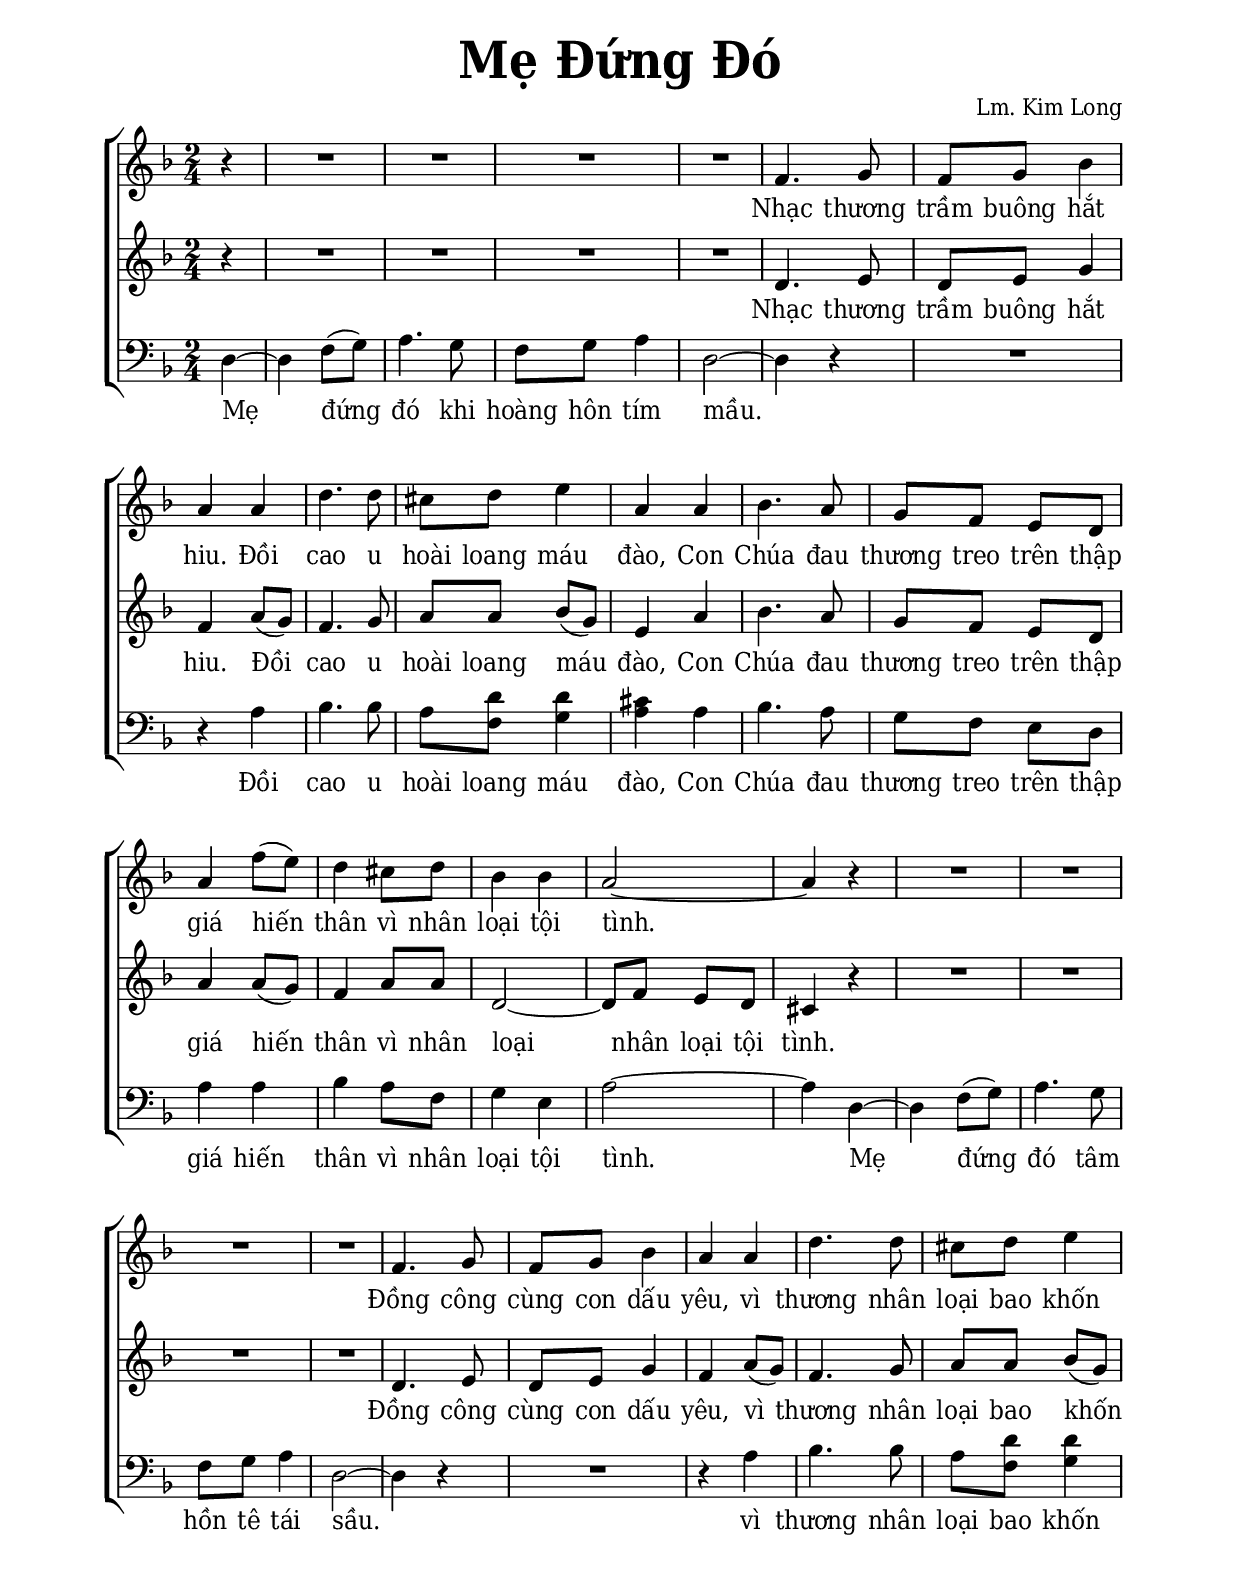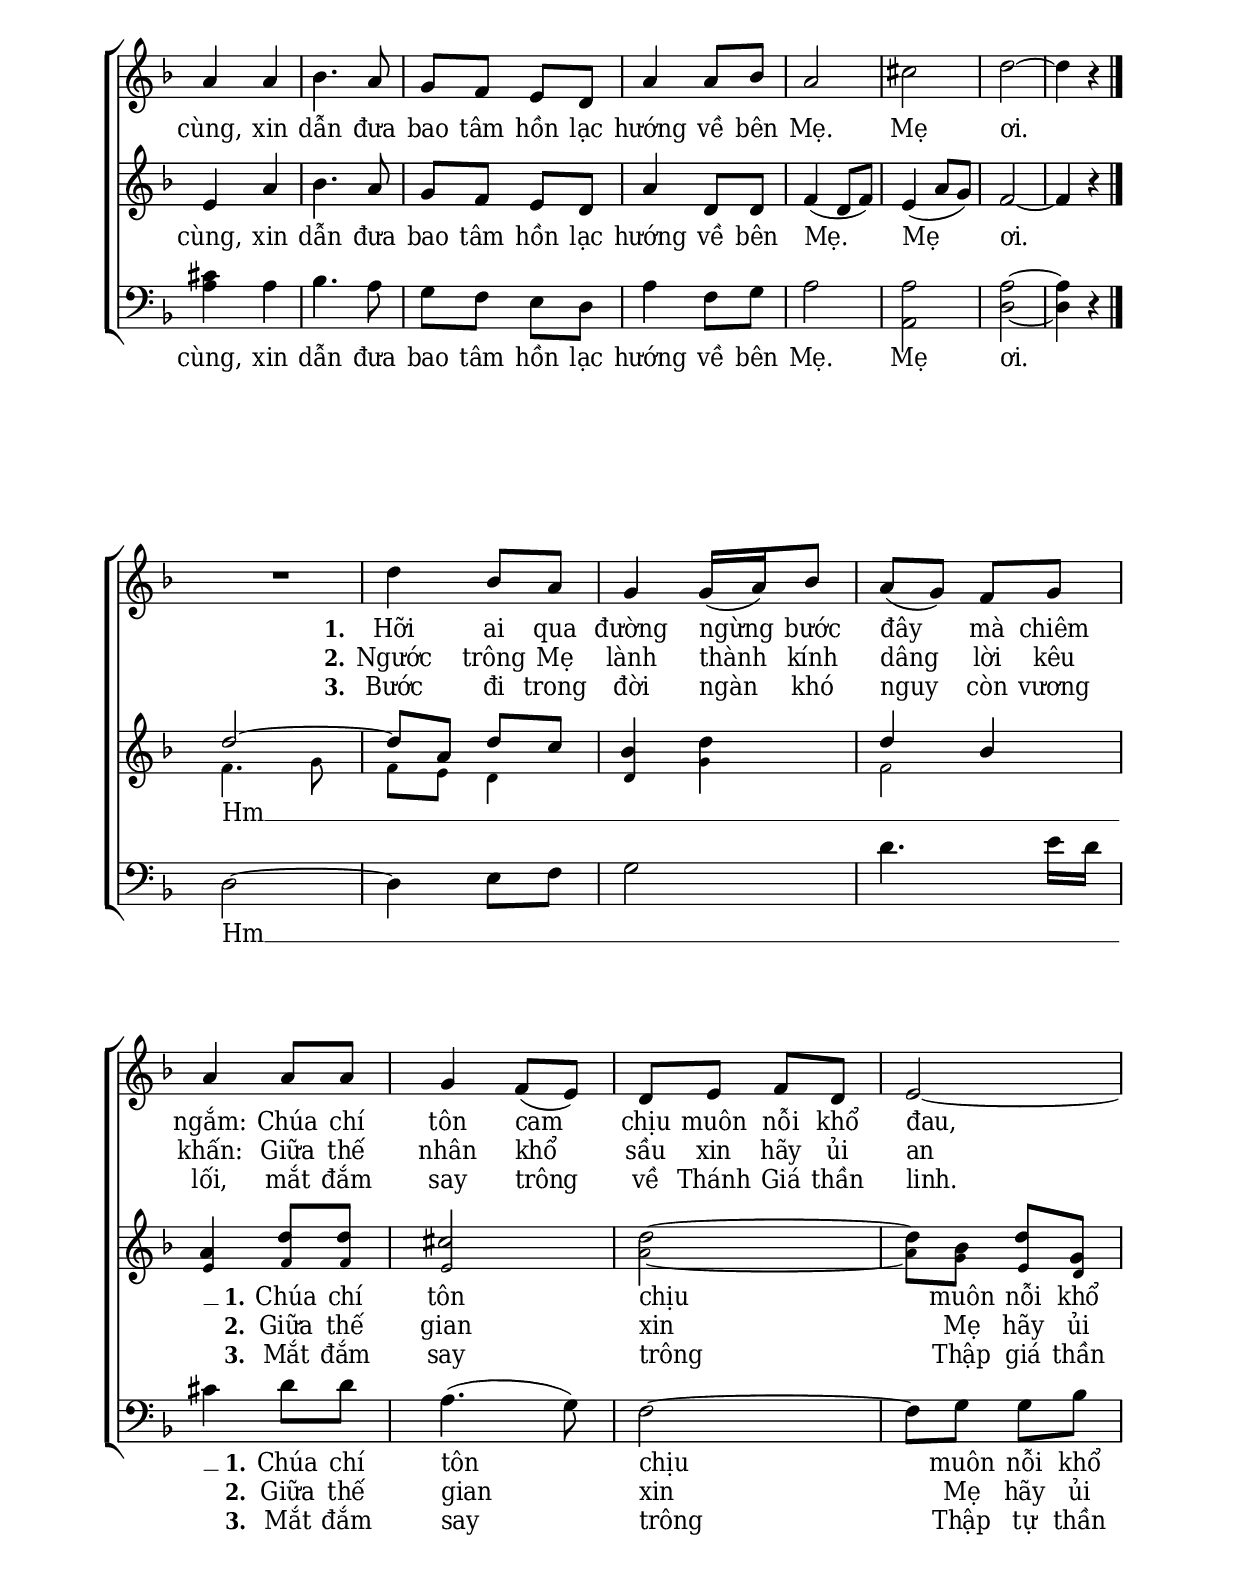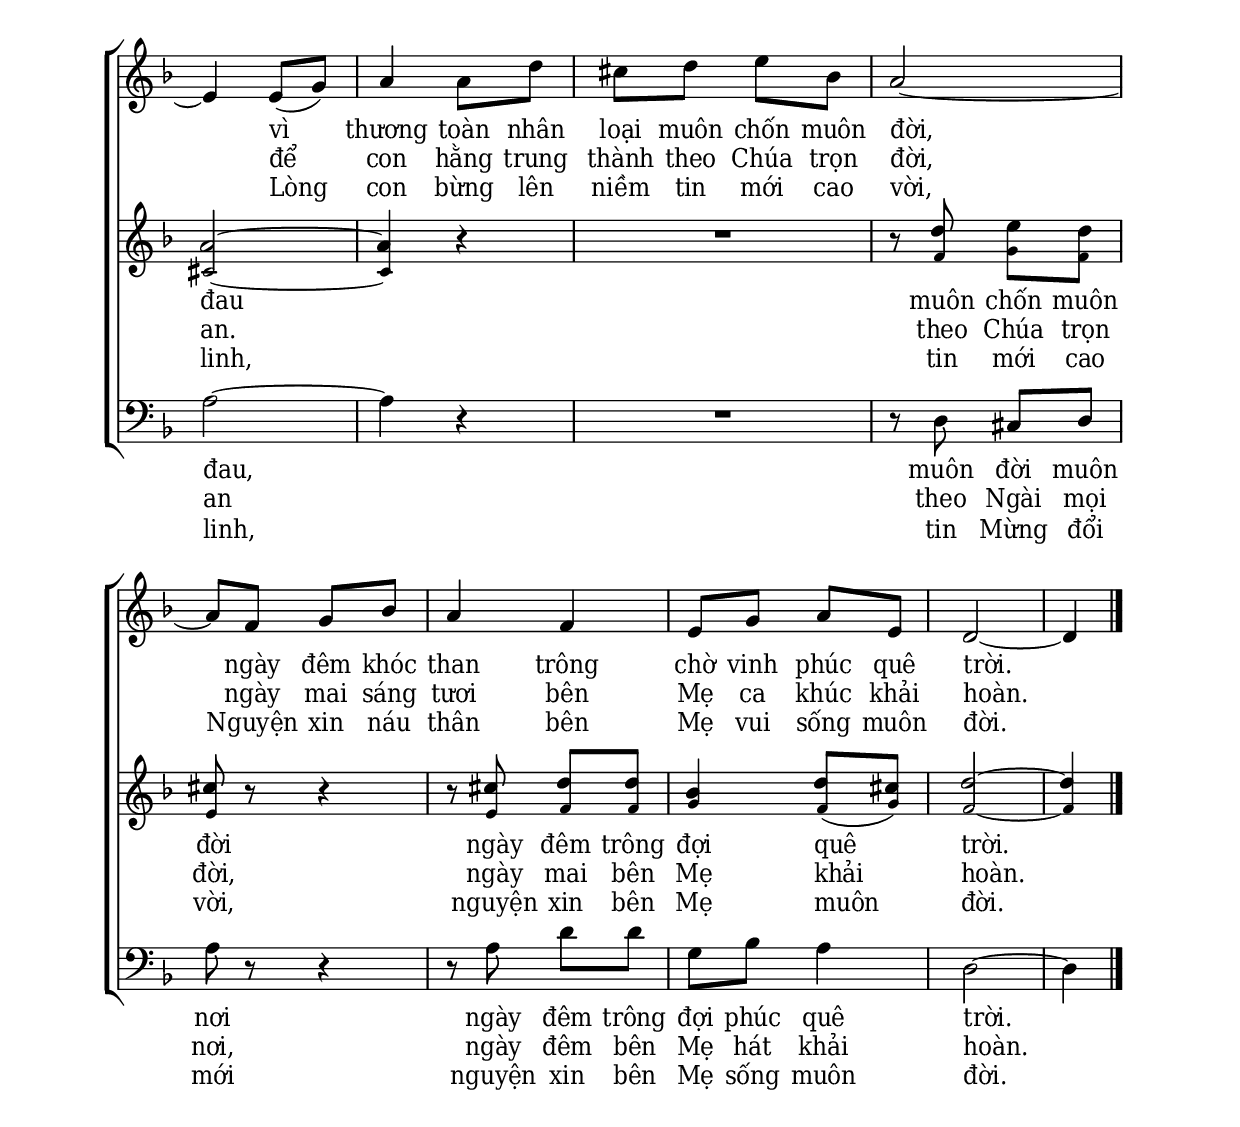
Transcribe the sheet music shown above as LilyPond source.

% Cài đặt chung
\version "2.22.1"
\include "english.ly"

\header {
  title = \markup { \fontsize #3 "Mẹ Đứng Đó" }
  composer = "Lm. Kim Long"
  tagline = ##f
}

% Nhạc
nhacDiepKhucSop = \relative c' {
  \partial 4 r4 |
  R2*4
  f4. g8 |
  f g bf4 |
  a a |
  d4. d8 |
  cs d e4 |
  a, a |
  bf4. a8 |
  g f e d |
  a'4 f'8 (e) |
  d4 cs8 d |
  bf4 bf |
  a2 ~ |
  a4 r |
  R2*4
  f4. g8 |
  f g bf4 |
  a a |
  d4. d8 |
  cs d e4 |
  a, a |
  bf4. a8 |
  g f e d |
  a'4 a8 bf |
  a2 |
  cs |
  d ~ |
  d4 r \bar "|."
}

nhacDiepKhucAlto = \relative c' {
  r4 |
  R2*4
  d4. e8 |
  d e g4 |
  f a8 (g) |
  f4. g8 |
  a a bf (g) |
  e4 a |
  bf4. a8 |
  g f e d |
  a'4 a8 (g) |
  f4 a8 a |
  d,2 ~ |
  d8 f e d |
  cs4 r |
  R2*4
  d4. e8 |
  d e g4 |
  f a8 (g) |
  f4. g8 |
  a a bf (g) |
  e4 a |
  bf4. a8 |
  g f e d |
  a'4 d,8 d |
  f4 (d8 f) |
  e4 (a8 g) |
  f2 ~ |
  f4 r
}

nhacDiepKhucBas = \relative c {
  d4 ~ |
  d f8 (g) |
  a4. g8 |
  f g a4 |
  d,2 ~ |
  d4 r |
  R2
  r4 a' |
  bf4. bf8 |
  a
  <<
    {
      d8 d4 |
      cs
    }
    {
      f,8 g4 |
      a
    }
  >>
  a |
  bf4. a8 |
  g f e d |
  a'4 a |
  bf a8 f |
  g4 e |
  a2 ~ |
  a4 d, ~ |
  d f8 (g) |
  a4. g8 |
  f g a4 |
  d,2 ~ |
  d4 r |
  R2
  r4 a' |
  bf4. bf8 |
  a8
  <<
    {
      d8 d4 |
      cs
    }
    {
      f,8 g4 |
      a
    }
  >>
  a4 |
  bf4. a8 |
  g f e d |
  a'4 f8 g |
  a2 |
  <a a,> |
  <a d,>2 ~ |
  <a d,>4 r
}

nhacPhienKhucSolo = \relative c'' {
  R2
  d4 bf8 a |
  g4 g16 (a) bf8 |
  a (g) f g |
  a4 a8 a |
  g4 f8 (e) |
  d e f d |
  e2 ~ |
  e4 e8 (g) |
  a4 a8 d |
  cs d e bf |
  a2 ~ |
  a8 f g bf |
  a4 f |
  e8 g a e |
  d2 ~ |
  d4 \bar "|."
}

nhacPhienKhucSop = \relative c'' {
  d2 ~ |
  d8 a d c |
  bf4 d |
  d bf |
  a d8 d |
  cs2 |
  d ~ |
  d8 bf d g, |
  a2 ~ |
  a4 r |
  R2
  r8 d e d |
  cs r r4 |
  r8 cs d d |
  bf4 d8 (cs) |
  d2 ~ |
  d4
}

nhacPhienKhucAlto = \relative c' {
  f4. g8 |
  f [e] d4 |
  d g |
  f2 |
  e4 f8 f |
  e2 |
  a ~ |
  a8 g e d |
  cs2 ~ |
  cs4 r |
  R2
  r8 f g f |
  e r r4 |
  r8 e f f |
  g4 f8 (g) |
  f2 ~ |
  f4
}

nhacPhienKhucBas = \relative c {
  d2 ~ |
  d4 e8 f |
  g2 |
  d'4. e16 d |
  cs4 d8 d |
  a4. (g8) |
  f2 ~ |
  f8 g g bf |
  a2 ~ |
  a4 r |
  R2
  r8 d, cs d |
  a' r r4 |
  r8 a d d |
  g, bf a4 |
  d,2 ~ |
  d4
}

% Lời
loiDiepKhucSop = \lyricmode {
  Nhạc thương trầm buông hắt hiu.
  Đồi cao u hoài loang máu đào,
  Con Chúa đau thương treo trên thập giá
  hiến thân vì nhân loại tội tình.
  Đồng công cùng con dấu yêu,
  vì thương nhân loại bao khốn cùng,
  xin dẫn đưa bao tâm hồn lạc hướng về bên Mẹ.
  Mẹ ơi.
}

loiDiepKhucAlto = \lyricmode {
  Nhạc thương trầm buông hắt hiu.
  Đồi cao u hoài loang máu đào,
  Con Chúa đau thương treo trên thập giá
  hiến thân vì nhân loại nhân loại tội tình.
  Đồng công cùng con dấu yêu,
  vì thương nhân loại bao khốn cùng,
  xin dẫn đưa bao tâm hồn lạc hướng về bên Mẹ.
  Mẹ ơi.
}

loiDiepKhucBas = \lyricmode {
  Mẹ đứng đó khi hoàng hôn tím mầu.
  Đồi cao u hoài loang máu đào,
  Con Chúa đau thương treo trên thập giá
  hiến thân vì nhân loại tội tình.
  Mẹ đứng đó tâm hồn tê tái sầu.
  vì thương nhân loại bao khốn cùng,
  xin dẫn đưa bao tâm hồn lạc hướng về bên Mẹ.
  Mẹ ơi.
}

loiPhienKhucSoloMot = \lyricmode {
  \set stanza = "1."
  Hỡi ai qua đường ngừng bước đây mà chiêm ngắm:
  Chúa chí tôn cam chịu muôn nỗi khổ đau,
  vì thương toàn nhân loại muôn chốn muôn đời,
  ngày đêm khóc than trông chờ vinh phúc quê trời.
}

loiPhienKhucSoloHai = \lyricmode {
  \set stanza = "2."
  Ngước trông Mẹ lành thành kính dâng lời kêu khấn:
  Giữa thế nhân khổ sầu xin hãy ủi an
  để con hằng trung thành theo Chúa trọn đời,
  ngày mai sáng tươi bên Mẹ ca khúc khải hoàn.
}

loiPhienKhucSoloBa = \lyricmode {
  \set stanza = "3."
  Bước đi trong đời ngàn khó nguy còn vương lối,
  mắt đắm say trông về Thánh Giá thần linh.
  Lòng con bừng lên niềm tin mới cao vời,
  Nguyện xin náu thân bên Mẹ vui sống muôn đời.
}

loiPhienKhucSopMot = \lyricmode {
  Hm __ \repeat unfold 8 { _ }
  \set stanza = "1."
  Chúa chí tôn chịu muôn nỗi khổ đau
  muôn chốn muôn đời
  ngày đêm trông đợi quê trời.
}

loiPhienKhucSopHai = \lyricmode {
  \repeat unfold 9 { _ }
  \set stanza = "2."
  Giữa thế gian xin Mẹ hãy ủi an.
  theo Chúa trọn đời,
  ngày mai bên Mẹ khải hoàn.
}

loiPhienKhucSopBa = \lyricmode {
  \repeat unfold 9 { _ }
  \set stanza = "3."
  Mắt đắm say trông Thập giá thần linh,
  tin mới cao vời,
  nguyện xin bên Mẹ muôn đời.
}

loiPhienKhucBasMot = \lyricmode {
  Hm __ \repeat unfold 7 { _ }
  \set stanza = "1."
  Chúa chí tôn chịu muôn nỗi khổ đau,
  muôn đời muôn nơi
  ngày đêm trông đợi phúc quê trời.
}

loiPhienKhucBasHai = \lyricmode {
  \repeat unfold 8 { _ }
  \set stanza = "2."
  Giữa thế gian xin Mẹ hãy ủi an
  theo Ngài mọi nơi,
  ngày đêm bên Mẹ hát khải hoàn.
}

loiPhienKhucBasBa = \lyricmode {
  \repeat unfold 8 { _ }
  \set stanza = "3."
  Mắt đắm say trông Thập tự thần linh,
  tin Mừng đổi mới
  nguyện xin bên Mẹ sống muôn đời.
}

% Dàn trang
\paper {
  #(set-paper-size "a4")
  top-margin = 20\mm
  bottom-margin = 20\mm
  left-margin = 20\mm
  right-margin = 20\mm
  indent = #0
  #(define fonts
    (make-pango-font-tree
      "Deja Vu Serif Condensed"
      "Deja Vu Serif Condensed"
      "Deja Vu Serif Condensed"
      (/ 20 20)))
  print-page-number = #f
  %page-count = #1
}

TongNhip = {
  \key f \major \time 2/4
  \set Timing.beamExceptions = #'()
  \set Timing.baseMoment = #(ly:make-moment 1/4)
}

% Đổi kích thước nốt cho bè phụ
notBePhu =
#(define-music-function (font-size music) (number? ly:music?)
   (for-some-music
     (lambda (m)
       (if (music-is-of-type? m 'rhythmic-event)
           (begin
             (set! (ly:music-property m 'tweaks)
                   (cons `(font-size . ,font-size)
                         (ly:music-property m 'tweaks)))
             #t)
           #f))
     music)
   music)

\score {
  \new ChoirStaff <<
    \new Staff <<
      \new Voice = "beSop" {
        \clef treble \TongNhip \nhacDiepKhucSop
      }
      \new Lyrics \lyricsto beSop \loiDiepKhucSop
    >>
    \new Staff <<
      \new Voice = "beAlto" {
        \clef treble \TongNhip \nhacDiepKhucAlto
      }
      \new Lyrics \lyricsto beAlto \loiDiepKhucAlto
    >>
    \new Staff <<
        \clef "bass"
        \new Voice = beBas {
          \TongNhip \nhacDiepKhucBas
        }
      \new Lyrics \lyricsto beBas \loiDiepKhucBas
    >>
  >>
  \layout {
    \override Lyrics.LyricSpace.minimum-distance = #1
    \override Score.BarNumber.break-visibility = ##(#f #f #f)
    \override Score.SpacingSpanner.uniform-stretching = ##t
  }
}

\score {
  \new ChoirStaff <<
    \new Staff
      <<
      \new Voice = beSolo {
        \TongNhip \nhacPhienKhucSolo
      }
      \new Lyrics \lyricsto beSolo \loiPhienKhucSoloMot
      \new Lyrics \lyricsto beSolo \loiPhienKhucSoloHai
      \new Lyrics \lyricsto beSolo \loiPhienKhucSoloBa
    >>
    \new Staff \with {
        \consists "Merge_rests_engraver"
        printPartCombineTexts = ##f
      }
      <<
      \new Voice \TongNhip \partCombine 
        \nhacPhienKhucSop
        \notBePhu -2 { \nhacPhienKhucAlto }
        \new NullVoice = nhacThamChieu \nhacPhienKhucSop
        \new Lyrics \lyricsto nhacThamChieu \loiPhienKhucSopMot
        \new Lyrics \lyricsto nhacThamChieu \loiPhienKhucSopHai
        \new Lyrics \lyricsto nhacThamChieu \loiPhienKhucSopBa
    >>
    \new Staff <<
        \clef "bass"
        \new Voice = beBas {
          \TongNhip \nhacPhienKhucBas
        }
      \new Lyrics \lyricsto beBas \loiPhienKhucBasMot
      \new Lyrics \lyricsto beBas \loiPhienKhucBasHai
      \new Lyrics \lyricsto beBas \loiPhienKhucBasBa
    >>
  >>
  \layout {
    \override Staff.TimeSignature.transparent = ##t
    \override Lyrics.LyricSpace.minimum-distance = #1
    \override Score.BarNumber.break-visibility = ##(#f #f #f)
    \override Score.SpacingSpanner.uniform-stretching = ##t
  } 
}
